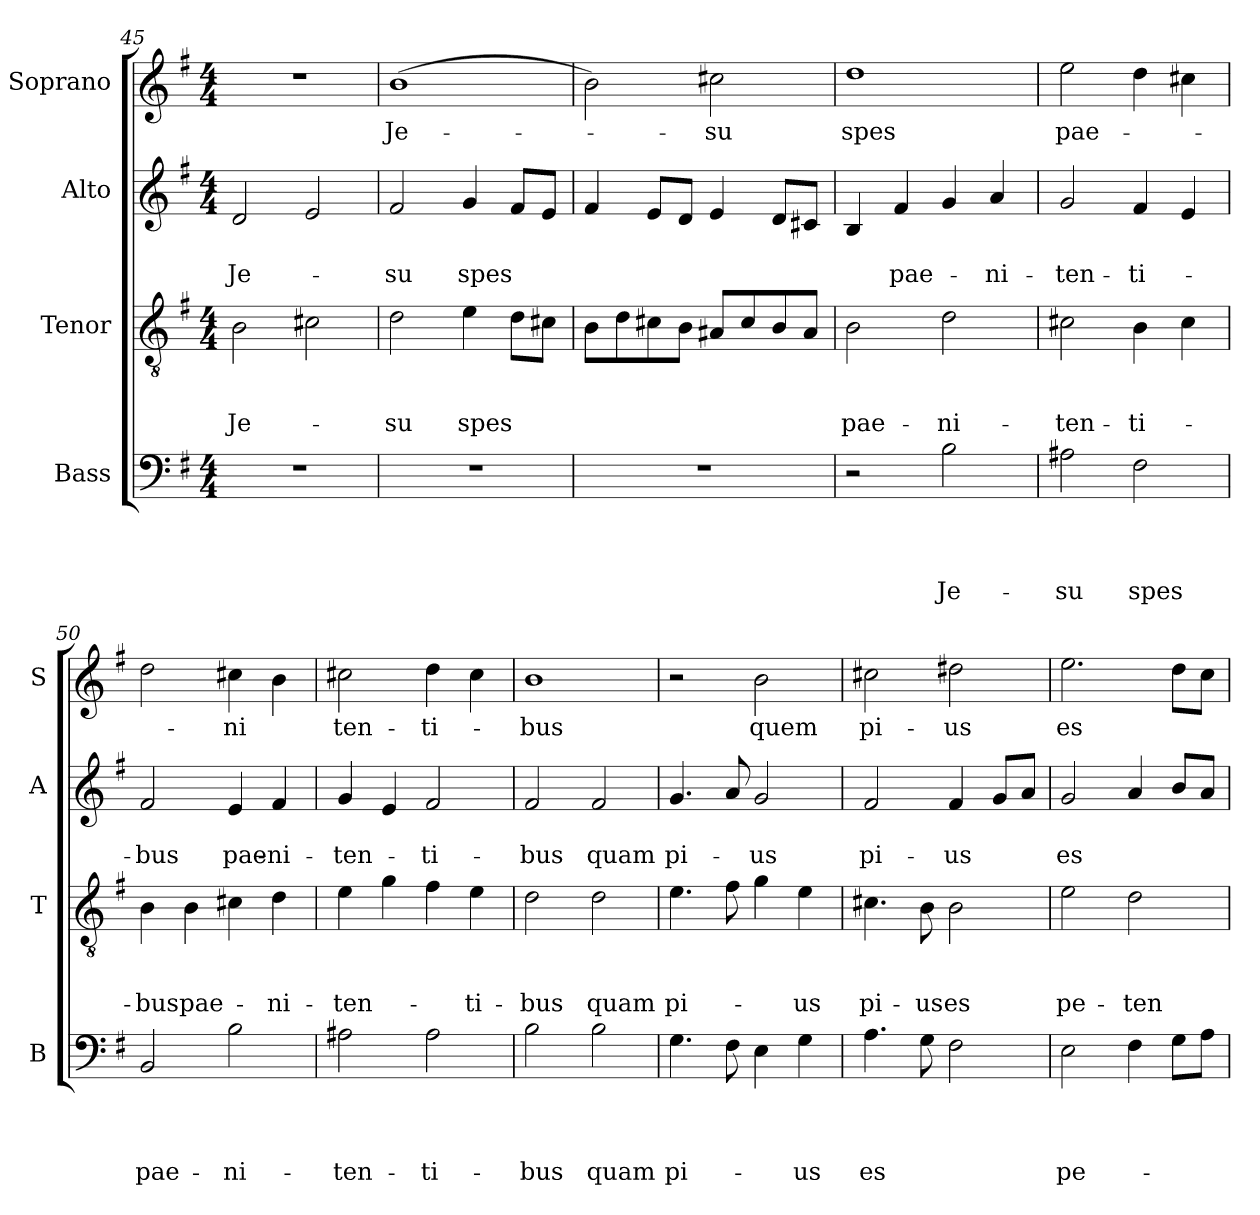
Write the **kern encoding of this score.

**kern	**text	**text	**text	**text	**kern	**text	**text	**text	**kern	**text	**text	**kern	**text
*part4	*part4	*part4	*part4	*part4	*part3	*part3	*part3	*part3	*part2	*part2	*part2	*part1	*part1
*staff4	*staff4	*staff4	*staff4	*staff4	*staff3	*staff3	*staff3	*staff3	*staff2	*staff2	*staff2	*staff1	*staff1
*I"Bass	*	*	*	*	*I"Tenor	*	*	*	*I"Alto	*	*	*I"Soprano	*
*I'B	*	*	*	*	*I'T	*	*	*	*I'A	*	*	*I'S	*
*clefF4	*	*	*	*	*clefGv2	*	*	*	*clefG2	*	*	*clefG2	*
*k[f#]	*	*	*	*	*k[f#]	*	*	*	*k[f#]	*	*	*k[f#]	*
*G:	*	*	*	*	*G:	*	*	*	*G:	*	*	*G:	*
*M4/4	*	*	*	*	*M4/4	*	*	*	*M4/4	*	*	*M4/4	*
=45	=45	=45	=45	=45	=45	=45	=45	=45	=45	=45	=45	=45	=45
!	!	!	!	!	!	!	!	!LO:LY:b	!	!	!LO:LY:b	!	!
1r	.	.	.	.	2B\	.	.	Je-	2d/	.	Je-	1r	.
.	.	.	.	.	2c#X\	.	.	.	2e/	.	.	.	.
=46	=46	=46	=46	=46	=46	=46	=46	=46	=46	=46	=46	=46	=46
!	!	!	!	!	!	!	!	!LO:LY:b	!	!	!LO:LY:b	!	!LO:LY:b
1r	.	.	.	.	2d\	.	.	-su	2f#/	.	-su	(>1b	Je-
!	!	!	!	!	!	!	!	!LO:LY:b	!	!	!LO:LY:b	!	!
.	.	.	.	.	4e\	.	.	spes	4g/	.	spes	.	.
.	.	.	.	.	8d\L	.	.	.	8f#/L	.	.	.	.
.	.	.	.	.	8c#X\J	.	.	.	8e/J	.	.	.	.
=47	=47	=47	=47	=47	=47	=47	=47	=47	=47	=47	=47	=47	=47
1r	.	.	.	.	8B\L	.	.	.	4f#/	.	.	2b\)	.
.	.	.	.	.	8d\	.	.	.	.	.	.	.	.
.	.	.	.	.	8c#X\	.	.	.	8e/L	.	.	.	.
.	.	.	.	.	8B\J	.	.	.	8d/J	.	.	.	.
!	!	!	!	!	!	!	!	!	!	!	!	!	!LO:LY:b
.	.	.	.	.	8A#X/L	.	.	.	4e/	.	.	2cc#X\	-su
.	.	.	.	.	8c#/	.	.	.	.	.	.	.	.
.	.	.	.	.	8B/	.	.	.	8d/L	.	.	.	.
.	.	.	.	.	8A#/J	.	.	.	8c#X/J	.	.	.	.
!!LO:LB:g=z
=48	=48	=48	=48	=48	=48	=48	=48	=48	=48	=48	=48	=48	=48
!	!	!	!	!	!	!	!	!LO:LY:b	!	!	!	!	!LO:LY:b
2r	.	.	.	.	2B\	.	.	pae-	4B/	.	.	1dd	spes
!	!	!	!	!	!	!	!	!	!	!	!LO:LY:b	!	!
.	.	.	.	.	.	.	.	.	4f#/	.	pae-	.	.
!	!	!	!	!LO:LY:b	!	!	!	!LO:LY:b	!	!	!	!	!
2B\	.	.	.	Je-	2d\	.	.	-ni-	4g/	.	.	.	.
!	!	!	!	!	!	!	!	!	!	!	!LO:LY:b	!	!
.	.	.	.	.	.	.	.	.	4a/	.	-ni-	.	.
=49	=49	=49	=49	=49	=49	=49	=49	=49	=49	=49	=49	=49	=49
!	!	!	!	!LO:LY:b	!	!	!	!LO:LY:b	!	!	!LO:LY:b	!	!LO:LY:b
2A#X\	.	.	.	-su	2c#X\	.	.	-ten-	2g/	.	-ten-	2ee\	pae-
!	!	!	!	!LO:LY:b	!	!	!	!LO:LY:b	!	!	!LO:LY:b	!	!
2F#\	.	.	.	spes	4B\	.	.	-ti-	4f#/	.	-ti-	4dd\	.
.	.	.	.	.	4c#\	.	.	.	4e/	.	.	4cc#X\	.
=50	=50	=50	=50	=50	=50	=50	=50	=50	=50	=50	=50	=50	=50
!	!	!	!	!LO:LY:b	!	!	!	!LO:LY:b	!	!	!LO:LY:b	!	!
2BB/	.	.	.	pae-	4B\	.	.	-bus	2f#/	.	-bus	2dd\	.
!	!	!	!	!	!	!	!	!LO:LY:b	!	!	!	!	!
.	.	.	.	.	4B\	.	.	pae-	.	.	.	.	.
!	!	!	!	!LO:LY:b	!	!	!	!	!	!	!LO:LY:b	!	!LO:LY:b
2B\	.	.	.	-ni-	4c#X\	.	.	.	4e/	.	pae-	4cc#X\	-ni
!	!	!	!	!	!	!	!	!LO:LY:b	!	!	!LO:LY:b	!	!
.	.	.	.	.	4d\	.	.	-ni-	4f#/	.	-ni-	4b\	.
=51	=51	=51	=51	=51	=51	=51	=51	=51	=51	=51	=51	=51	=51
!	!	!	!	!LO:LY:b	!	!	!	!LO:LY:b	!	!	!LO:LY:b	!	!LO:LY:b
2A#X\	.	.	.	-ten-	4e\	.	.	-ten-	4g/	.	-ten-	2cc#X\	ten-
.	.	.	.	.	4g\	.	.	.	4e/	.	.	.	.
!	!	!	!	!LO:LY:b	!	!	!	!	!	!	!LO:LY:b	!	!LO:LY:b
2A#\	.	.	.	-ti-	4f#\	.	.	.	2f#/	.	-ti-	4dd\	-ti-
!	!	!	!	!	!	!	!	!LO:LY:b	!	!	!	!	!
.	.	.	.	.	4e\	.	.	-ti-	.	.	.	4cc#\	.
=52	=52	=52	=52	=52	=52	=52	=52	=52	=52	=52	=52	=52	=52
!	!	!	!	!LO:LY:b	!	!	!	!LO:LY:b	!	!	!LO:LY:b	!	!LO:LY:b
2B\	.	.	.	-bus	2d\	.	.	-bus	2f#/	.	-bus	1b	-bus
!	!	!	!	!LO:LY:b	!	!	!	!LO:LY:b	!	!	!LO:LY:b	!	!
2B\	.	.	.	quam	2d\	.	.	quam	2f#/	.	quam	.	.
=53	=53	=53	=53	=53	=53	=53	=53	=53	=53	=53	=53	=53	=53
!	!	!	!	!LO:LY:b	!	!	!	!LO:LY:b	!	!	!LO:LY:b	!	!
4.G\	.	.	.	pi-	4.e\	.	.	pi-	4.g/	.	pi-	2r	.
8F#\	.	.	.	.	8f#\	.	.	.	8a/	.	.	.	.
!	!	!	!	!	!	!	!	!	!	!	!LO:LY:b	!	!LO:LY:b
4E\	.	.	.	.	4g\	.	.	.	2g/	.	-us	2b\	quem
!	!	!	!	!LO:LY:b	!	!	!	!LO:LY:b	!	!	!	!	!
4G\	.	.	.	-us	4e\	.	.	-us	.	.	.	.	.
=54	=54	=54	=54	=54	=54	=54	=54	=54	=54	=54	=54	=54	=54
!	!	!	!	!LO:LY:b	!	!	!	!LO:LY:b	!	!	!LO:LY:b	!	!LO:LY:b
4.A\	.	.	.	es	4.c#X\	.	.	pi-	2f#/	.	pi-	2cc#X\	pi-
!	!	!	!	!	!	!	!	!LO:LY:b	!	!	!	!	!
8G\	.	.	.	.	8B\	.	.	-us	.	.	.	.	.
!	!	!	!	!	!	!	!	!LO:LY:b	!	!	!LO:LY:b	!	!LO:LY:b
2F#\	.	.	.	.	2B\	.	.	es	4f#/	.	-us	2dd#X\	-us
.	.	.	.	.	.	.	.	.	8g/L	.	.	.	.
.	.	.	.	.	.	.	.	.	8a/J	.	.	.	.
!!LO:LB:g=z
=55	=55	=55	=55	=55	=55	=55	=55	=55	=55	=55	=55	=55	=55
!	!	!	!	!LO:LY:b	!	!	!	!LO:LY:b	!	!	!LO:LY:b	!	!LO:LY:b
2E\	.	.	.	pe-	2e\	.	.	pe-	2g/	.	es	2.ee\	es
!	!	!	!	!	!	!	!	!LO:LY:b	!	!	!	!	!
4F#\	.	.	.	.	2d\	.	.	-ten-	4a/	.	.	.	.
8G\L	.	.	.	.	.	.	.	.	8b/L	.	.	8dd\L	.
8A\J	.	.	.	.	.	.	.	.	8a/J	.	.	8cc\J	.
=	=	=	=	=	=	=	=	=	=	=	=	=	=
*-	*-	*-	*-	*-	*-	*-	*-	*-	*-	*-	*-	*-	*-
